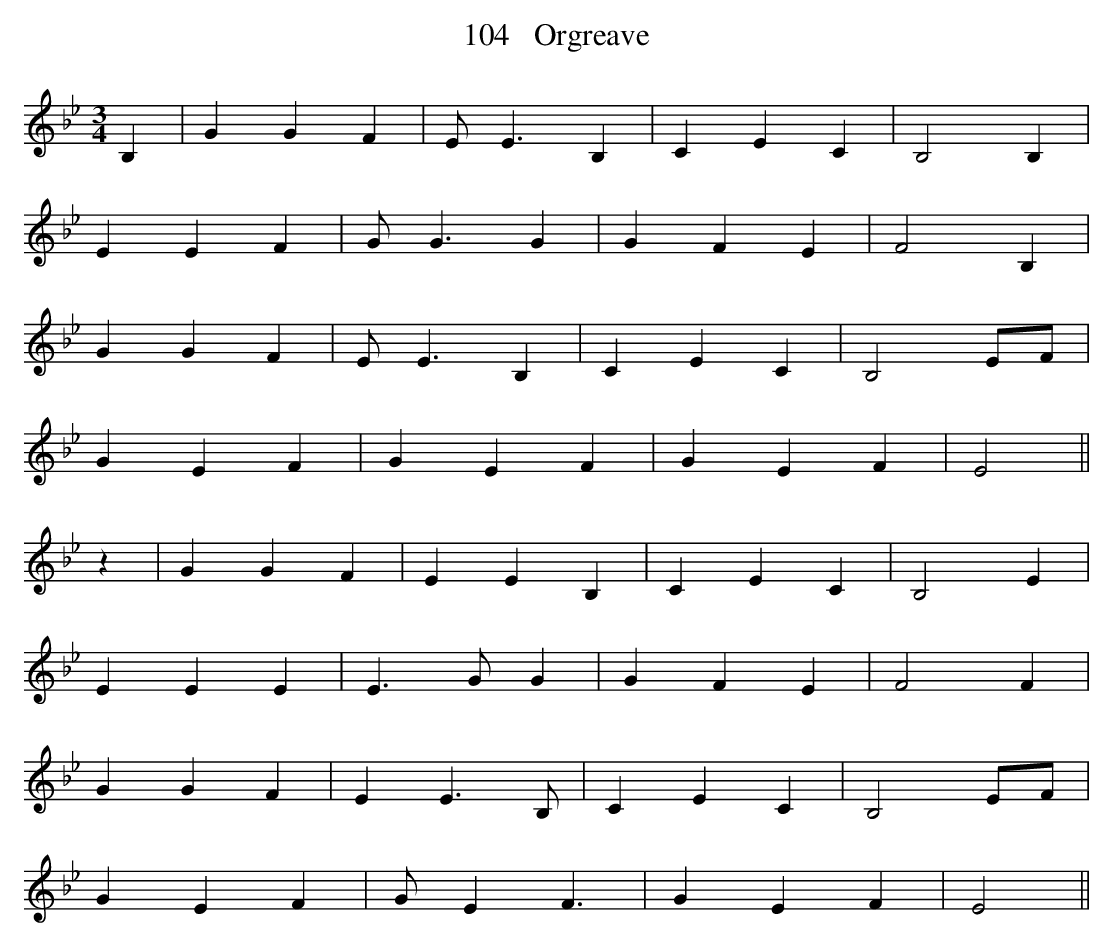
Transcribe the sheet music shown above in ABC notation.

X:1
T:104   Orgreave
M:3/4
K:Bb
B,2|G2 G2 F2|E E3 B,2|C2 E2 C2|B,4 B,2|
E2 E2 F2|G G3 G2|G2 F2 E2|F4 B,2|
G2 G2 F2|E E3 B,2|C2 E2 C2|B,4 EF|
G2 E2 F2|G2 E2 F2|G2 E2 F2|E4  ||
z2|G2 G2 F2|E2 E2 B,2|C2 E2 C2|B,4 E2|
E2 E2 E2|E3 G G2|G2 F2 E2|F4 F2|
G2 G2 F2|E2 E3 B,|C2 E2 C2|B,4 EF|
G2 E2 F2|G E2 F3|G2 E2 F2|E4  ||
